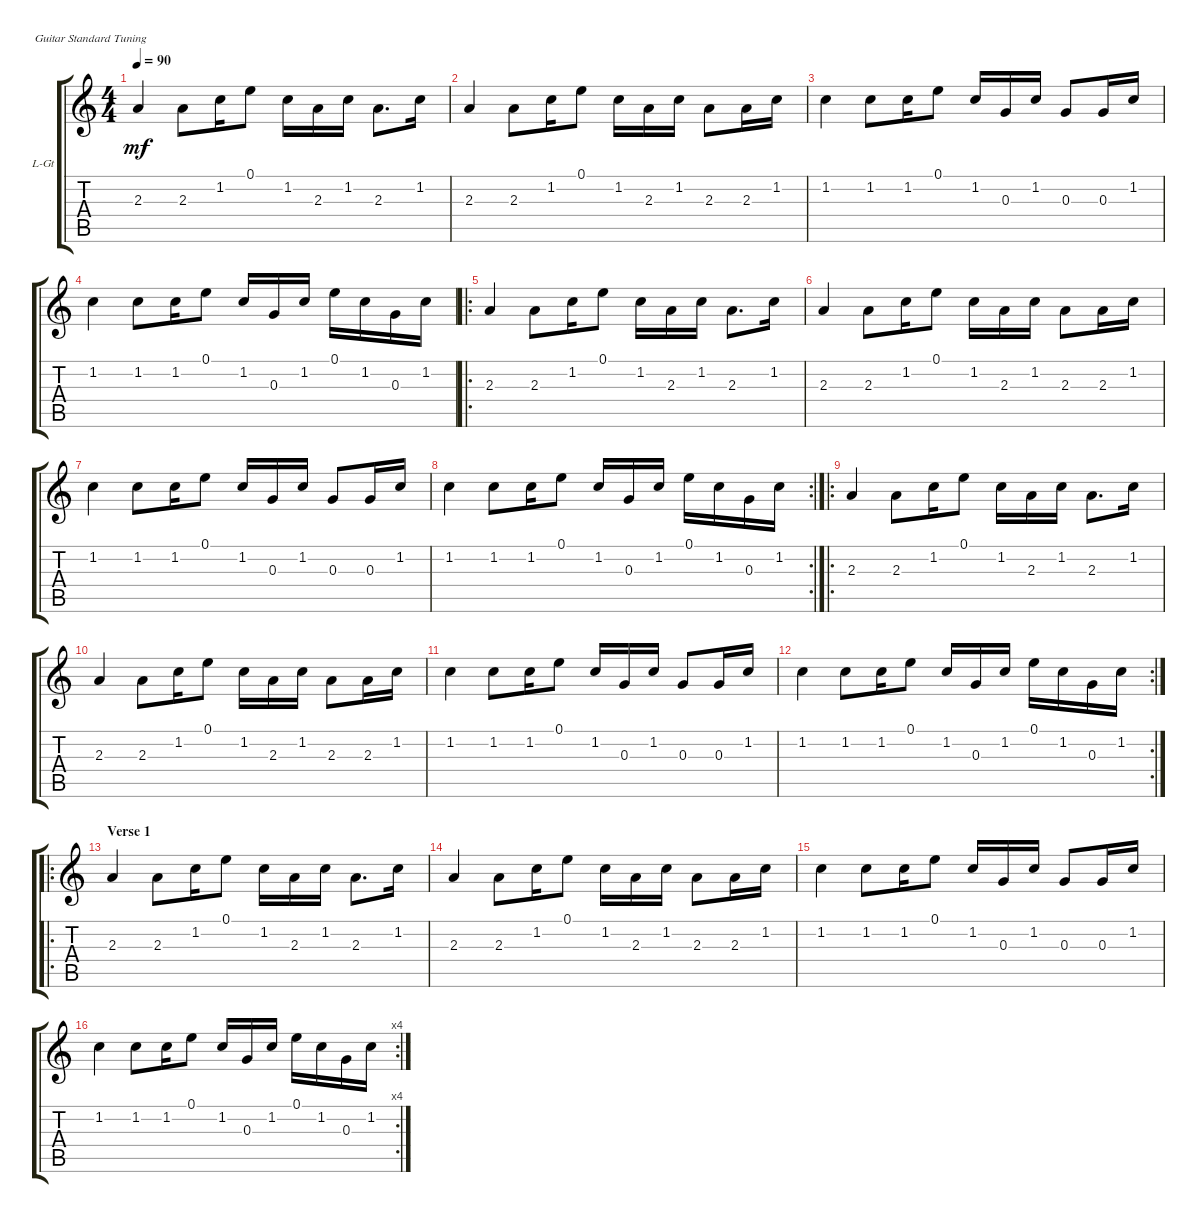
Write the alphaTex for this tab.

\defaultSystemsLayout 4
\bracketExtendMode groupsimilarinstruments
\firstSystemTrackNameOrientation horizontal
\otherSystemsTrackNameOrientation horizontal
\track ("Lead Guitar" "L-Gt") {instrument electricguitarclean}
\staff {score tabs}
\tuning (E4 B3 G3 D3 A2 E2)
\ts (4 4)
\tempo 90
\clef g2
\ks c
2.3.4{dy mf} 2.3.8 1.2.16 0.1.8 1.2.16 2.3.16 1.2.16 2.3.8{d} 1.2.16 |
2.3.4 2.3.8 1.2.16 0.1.8 1.2.16 2.3.16 1.2.16 2.3.8 2.3.16 1.2.16 |
1.2.4 1.2.8 1.2.16 0.1.8 1.2.16 0.3.16 1.2.16 0.3.8 0.3.16 1.2.16 |
1.2.4 1.2.8 1.2.16 0.1.8 1.2.16 0.3.16 1.2.16 0.1.16 1.2.16 0.3.16 1.2.16 |
\ro
2.3.4 2.3.8 1.2.16 0.1.8 1.2.16 2.3.16 1.2.16 2.3.8{d} 1.2.16 |
2.3.4 2.3.8 1.2.16 0.1.8 1.2.16 2.3.16 1.2.16 2.3.8 2.3.16 1.2.16 |
1.2.4 1.2.8 1.2.16 0.1.8 1.2.16 0.3.16 1.2.16 0.3.8 0.3.16 1.2.16 |
\rc 2
1.2.4 1.2.8 1.2.16 0.1.8 1.2.16 0.3.16 1.2.16 0.1.16 1.2.16 0.3.16 1.2.16 |
\ro
2.3.4 2.3.8 1.2.16 0.1.8 1.2.16 2.3.16 1.2.16 2.3.8{d} 1.2.16 |
2.3.4 2.3.8 1.2.16 0.1.8 1.2.16 2.3.16 1.2.16 2.3.8 2.3.16 1.2.16 |
1.2.4 1.2.8 1.2.16 0.1.8 1.2.16 0.3.16 1.2.16 0.3.8 0.3.16 1.2.16 |
\rc 2
1.2.4 1.2.8 1.2.16 0.1.8 1.2.16 0.3.16 1.2.16 0.1.16 1.2.16 0.3.16 1.2.16 |
\ro
\section ("" "Verse 1")
2.3.4 2.3.8 1.2.16 0.1.8 1.2.16 2.3.16 1.2.16 2.3.8{d} 1.2.16 |
2.3.4 2.3.8 1.2.16 0.1.8 1.2.16 2.3.16 1.2.16 2.3.8 2.3.16 1.2.16 |
1.2.4 1.2.8 1.2.16 0.1.8 1.2.16 0.3.16 1.2.16 0.3.8 0.3.16 1.2.16 |
\rc 4
1.2.4 1.2.8 1.2.16 0.1.8 1.2.16 0.3.16 1.2.16 0.1.16 1.2.16 0.3.16 1.2.16
